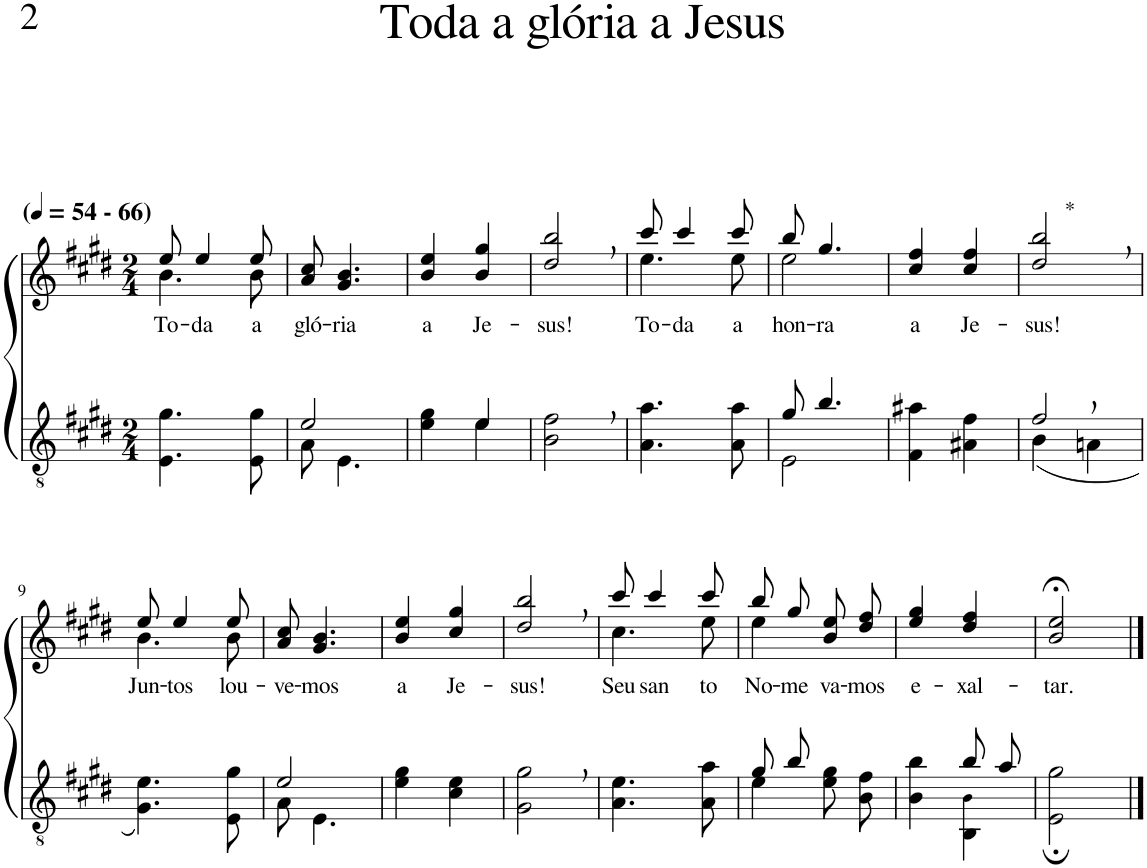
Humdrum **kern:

**kern	**kern	**text
*part2	*part1	*part1
*staff2	*staff1	*staff1
*I"Parte III e IV	*I"Parte I e II	*
*clefGv2	*clefG2	*
*Trd5c9	*Trd5c9	*
*k[f#c#g#d#]	*k[f#c#g#d#]	*
*M2/4	*M2/4	*
*MM54	*MM54	*
=1	=1	=1
*	*^	*
!	!LO:TX:a:B:t=(	!	!
!	!LO:TX:a:B:t=- 66)	!	!
!	!	!	!LO:LY:b
4.E\ 4.g#\	8ee/	4.b\	To-
!	!	!	!LO:LY:b
.	4ee/	.	-da
!	!	!	!LO:LY:b
8E\ 8g#\	8ee/	8b\	a
=2	=2	=2	=2
*^	*	*	*
!	!	!	!	!LO:LY:b
*	*	*v	*v	*
2e/	8A\	8a/ 8cc#/	gló-
!	!	!	!LO:LY:b
.	4.E\	4.g#/ 4.b/	-ria
=3	=3	=3	=3
!	!	!	!LO:LY:b
4e\ 4g#\	4ryy	4b/ 4ee/	a
!	!	!	!LO:LY:b
4e\	4e/	4b/ 4gg#/	Je-
=4	=4	=4	=4
!	!	!	!LO:LY:b
*v	*v	*	*
2B\, 2f#\,	2dd#/, 2bb/,	-sus!
=5	=5	=5
*	*^	*
!	!	!	!LO:LY:b
4.A\ 4.a\	8ccc#/	4.ee\	To-
!	!	!	!LO:LY:b
.	4ccc#/	.	-da
!	!	!	!LO:LY:b
8A\ 8a\	8ccc#/	8ee\	a
=6	=6	=6	=6
*^	*	*	*
!	!	!	!	!LO:LY:b
8g#/	2E\	8bb/	2ee\	hon-
!	!	!	!	!LO:LY:b
4.b/	.	4.gg#/	.	-ra
*v	*v	*	*	*
*	*v	*v	*
=7	=7	=7
!	!	!LO:LY:b
4F#\ 4a#X\	4cc#/ 4ff#/	a
!	!	!LO:LY:b
4A#X\ 4f#\	4cc#/ 4ff#/	Je-
=8	=8	=8
*^	*	*
!	!	!LO:TX:a:t=*	!
!	!	!	!LO:LY:b
2f#,/	(4B\	2dd#/, 2bb/,	-sus!
.	4An\	.	.
!!LO:LB:g=z
=9	=9	=9	=9
*	*	*^	*
!	!	!	!	!LO:LY:b
*v	*v	*	*	*
4.G#\ 4.e\)	8ee/	4.b\	Jun-
!	!	!	!LO:LY:b
.	4ee/	.	-tos
!	!	!	!LO:LY:b
8E\ 8g#\	8ee/	8b\	lou-
=10	=10	=10	=10
*^	*	*	*
!	!	!	!	!LO:LY:b
*	*	*v	*v	*
2e/	8A\	8a/ 8cc#/	-ve-
!	!	!	!LO:LY:b
.	4.E\	4.g#/ 4.b/	-mos
=11	=11	=11	=11
!	!	!	!LO:LY:b
*v	*v	*	*
4e\ 4g#\	4b/ 4ee/	a
!	!	!LO:LY:b
4c#\ 4e\	4cc#/ 4gg#/	Je-
=12	=12	=12
!	!	!LO:LY:b
2G#\, 2g#\,	2dd#/, 2bb/,	-sus!
=13	=13	=13
*	*^	*
!	!	!	!LO:LY:b
4.A\ 4.e\	8ccc#/	4.cc#\	Seu
!	!	!	!LO:LY:b
.	4ccc#/	.	san-
!	!	!	!LO:LY:b
8A\ 8a\	8ccc#/	8ee\	-to
=14	=14	=14	=14
*^	*	*	*
!	!	!	!	!LO:LY:b
8g#/L	4e\	8bb/L	4ee\	No-
!	!	!	!	!LO:LY:b
8b/J	.	8gg#/J	.	-me
!	!	!	!	!LO:LY:b
4ryy	8e\ 8g#\L	8b\ 8ee\L	4ryy	va-
!	!	!	!	!LO:LY:b
.	8B\ 8f#\J	8dd#\ 8ff#\J	.	-mos
*	*	*v	*v	*
=15	=15	=15	=15
!	!	!	!LO:LY:b
4ryy	4B\ 4b\	4ee/ 4gg#/	e-
!	!	!	!LO:LY:b
8b/L	4BB\ 4B!\	4dd#/ 4ff#/	-xal-
8a/J	.	.	.
*v	*v	*	*
=16	=16	=16
!	!	!LO:LY:b
2E\; 2g#\;	2b/;< 2ee/;<	-tar.
==	==	==
*-	*-	*-
